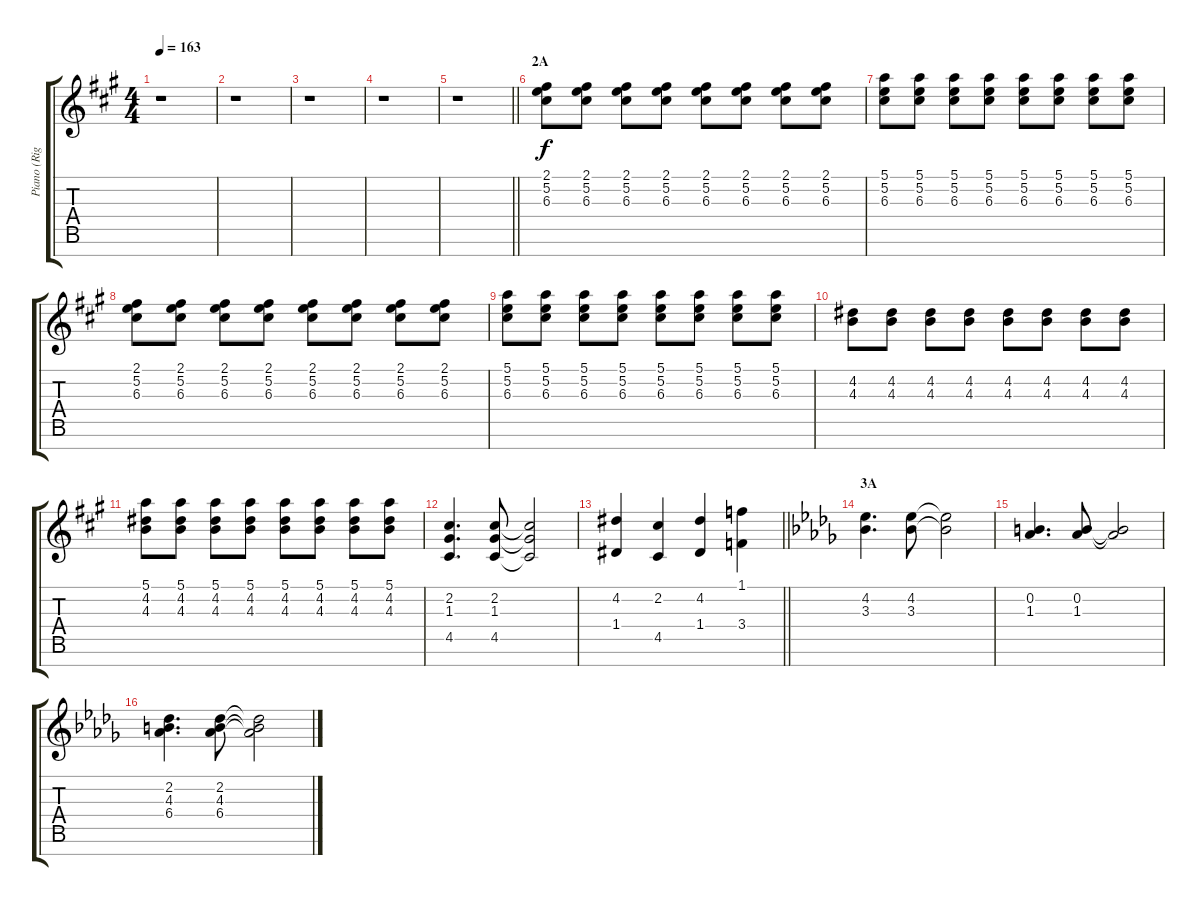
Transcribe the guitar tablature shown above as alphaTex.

\track ("Piano (Right Hand)" "Piano (Rig") {instrument acousticgrandpiano}
\staff {score tabs}
\tuning (E5 B4 G4 D4 A3 E3 B2) {hide}
\ts (4 4)
\tempo 163
\clef g2
\ks a
r.1{dy f} |
r.1 |
r.1 |
r.1 |
\barLineRight lightlight
r.1 |
\section ("" "2A")
(2.1 5.2 6.3).8 (2.1 5.2 6.3).8 (2.1 5.2 6.3).8 (2.1 5.2 6.3).8 (2.1 5.2 6.3).8 (2.1 5.2 6.3).8 (2.1 5.2 6.3).8 (2.1 5.2 6.3).8 |
(5.1 5.2 6.3).8 (5.1 5.2 6.3).8 (5.1 5.2 6.3).8 (5.1 5.2 6.3).8 (5.1 5.2 6.3).8 (5.1 5.2 6.3).8 (5.1 5.2 6.3).8 (5.1 5.2 6.3).8 |
(2.1 5.2 6.3).8 (2.1 5.2 6.3).8 (2.1 5.2 6.3).8 (2.1 5.2 6.3).8 (2.1 5.2 6.3).8 (2.1 5.2 6.3).8 (2.1 5.2 6.3).8 (2.1 5.2 6.3).8 |
(5.1 5.2 6.3).8 (5.1 5.2 6.3).8 (5.1 5.2 6.3).8 (5.1 5.2 6.3).8 (5.1 5.2 6.3).8 (5.1 5.2 6.3).8 (5.1 5.2 6.3).8 (5.1 5.2 6.3).8 |
(4.2 4.3).8 (4.2 4.3).8 (4.2 4.3).8 (4.2 4.3).8 (4.2 4.3).8 (4.2 4.3).8 (4.2 4.3).8 (4.2 4.3).8 |
(5.1 4.2 4.3).8 (5.1 4.2 4.3).8 (5.1 4.2 4.3).8 (5.1 4.2 4.3).8 (5.1 4.2 4.3).8 (5.1 4.2 4.3).8 (5.1 4.2 4.3).8 (5.1 4.2 4.3).8 |
(2.2 1.3 4.5).4{d} (2.2 1.3 4.5).8 (2.2{t} 1.3{t} 4.5{t}).2 |
\barLineRight lightlight
(4.2 1.4).4 (2.2 4.5).4 (4.2 1.4).4 (1.1 3.4).4 |
\section ("" "3A")
\ks db
(4.2 3.3).4{d} (4.2 3.3).8 (4.2{t} 3.3{t}).2 |
(0.2 1.3).4{d} (0.2 1.3).8 (0.2{t} 1.3{t}).2 |
(2.2 4.3 6.4).4{d} (2.2 4.3 6.4).8 (2.2{t} 4.3{t} 6.4{t}).2
